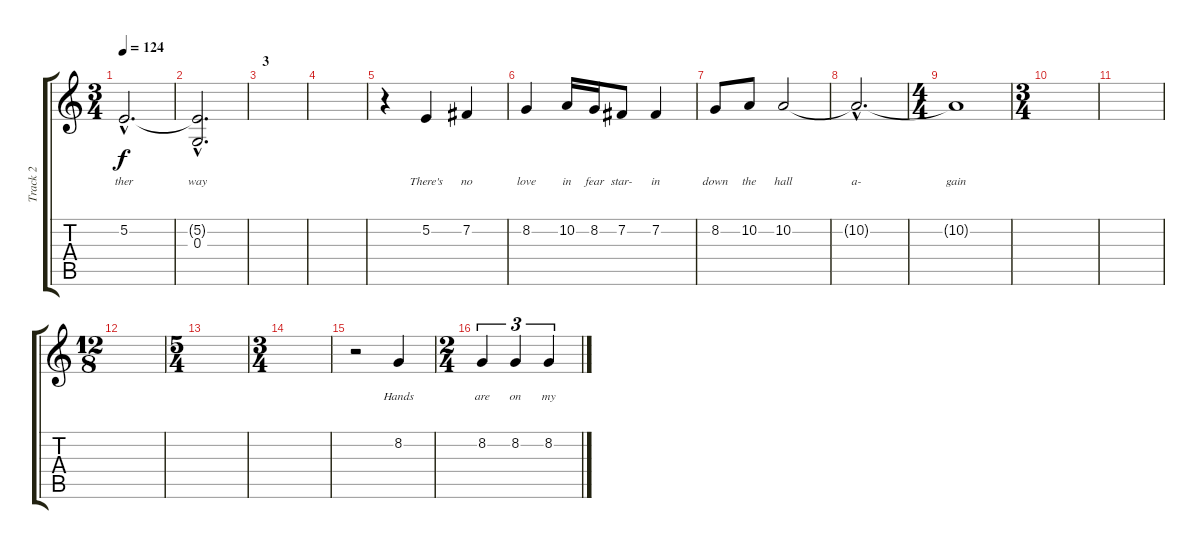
\track ("Track 2" "Track 2") {instrument cello}
\staff {score tabs}
\tuning (E4 B3 G3 D3 A2 E2) {hide}
\ts (3 4)
\tempo 124
\clef g2
\ks c
5.2{hac}.2{d lyrics (0 "") lyrics (1 "ther") lyrics (2 "") lyrics (3 "") lyrics (4 "") dy f} |
(5.2{hac t} 0.3{hac}).2{d lyrics (0 "") lyrics (1 "way") lyrics (2 "") lyrics (3 "") lyrics (4 "")} |
\section ("" "3")
|
|
r.4 5.2.4{lyrics (0 "") lyrics (1 "There's") lyrics (2 "") lyrics (3 "") lyrics (4 "")} 7.2.4{lyrics (0 "") lyrics (1 "no") lyrics (2 "") lyrics (3 "") lyrics (4 "")} |
8.2.4{lyrics (0 "") lyrics (1 "love") lyrics (2 "") lyrics (3 "") lyrics (4 "")} 10.2.16{lyrics (0 "") lyrics (1 "in") lyrics (2 "") lyrics (3 "") lyrics (4 "")} 8.2.16{lyrics (0 "") lyrics (1 "fear") lyrics (2 "") lyrics (3 "") lyrics (4 "")} 7.2.8{lyrics (0 "") lyrics (1 "star-") lyrics (2 "") lyrics (3 "") lyrics (4 "")} 7.2.4{lyrics (0 "") lyrics (1 "in") lyrics (2 "") lyrics (3 "") lyrics (4 "")} |
8.2.8{lyrics (0 "") lyrics (1 "down") lyrics (2 "") lyrics (3 "") lyrics (4 "")} 10.2.8{lyrics (0 "") lyrics (1 "the") lyrics (2 "") lyrics (3 "") lyrics (4 "")} 10.2.2{lyrics (0 "") lyrics (1 "hall") lyrics (2 "") lyrics (3 "") lyrics (4 "")} |
10.2{hac t}.2{d lyrics (0 "") lyrics (1 "a-") lyrics (2 "") lyrics (3 "") lyrics (4 "")} |
\ts (4 4)
10.2{t}.1{lyrics (0 "") lyrics (1 "gain") lyrics (2 "") lyrics (3 "") lyrics (4 "")} |
\ts (3 4)
|
|
\ts (12 8)
|
\ts (5 4)
|
\ts (3 4)
|
r.2 8.2.4{lyrics (0 "") lyrics (1 "Hands") lyrics (2 "") lyrics (3 "") lyrics (4 "")} |
\ts (2 4)
8.2.4{tu (3 2) lyrics (0 "") lyrics (1 "are") lyrics (2 "") lyrics (3 "") lyrics (4 "")} 8.2.4{tu (3 2) lyrics (0 "") lyrics (1 "on") lyrics (2 "") lyrics (3 "") lyrics (4 "")} 8.2.4{tu (3 2) lyrics (0 "") lyrics (1 "my") lyrics (2 "") lyrics (3 "") lyrics (4 "")}
